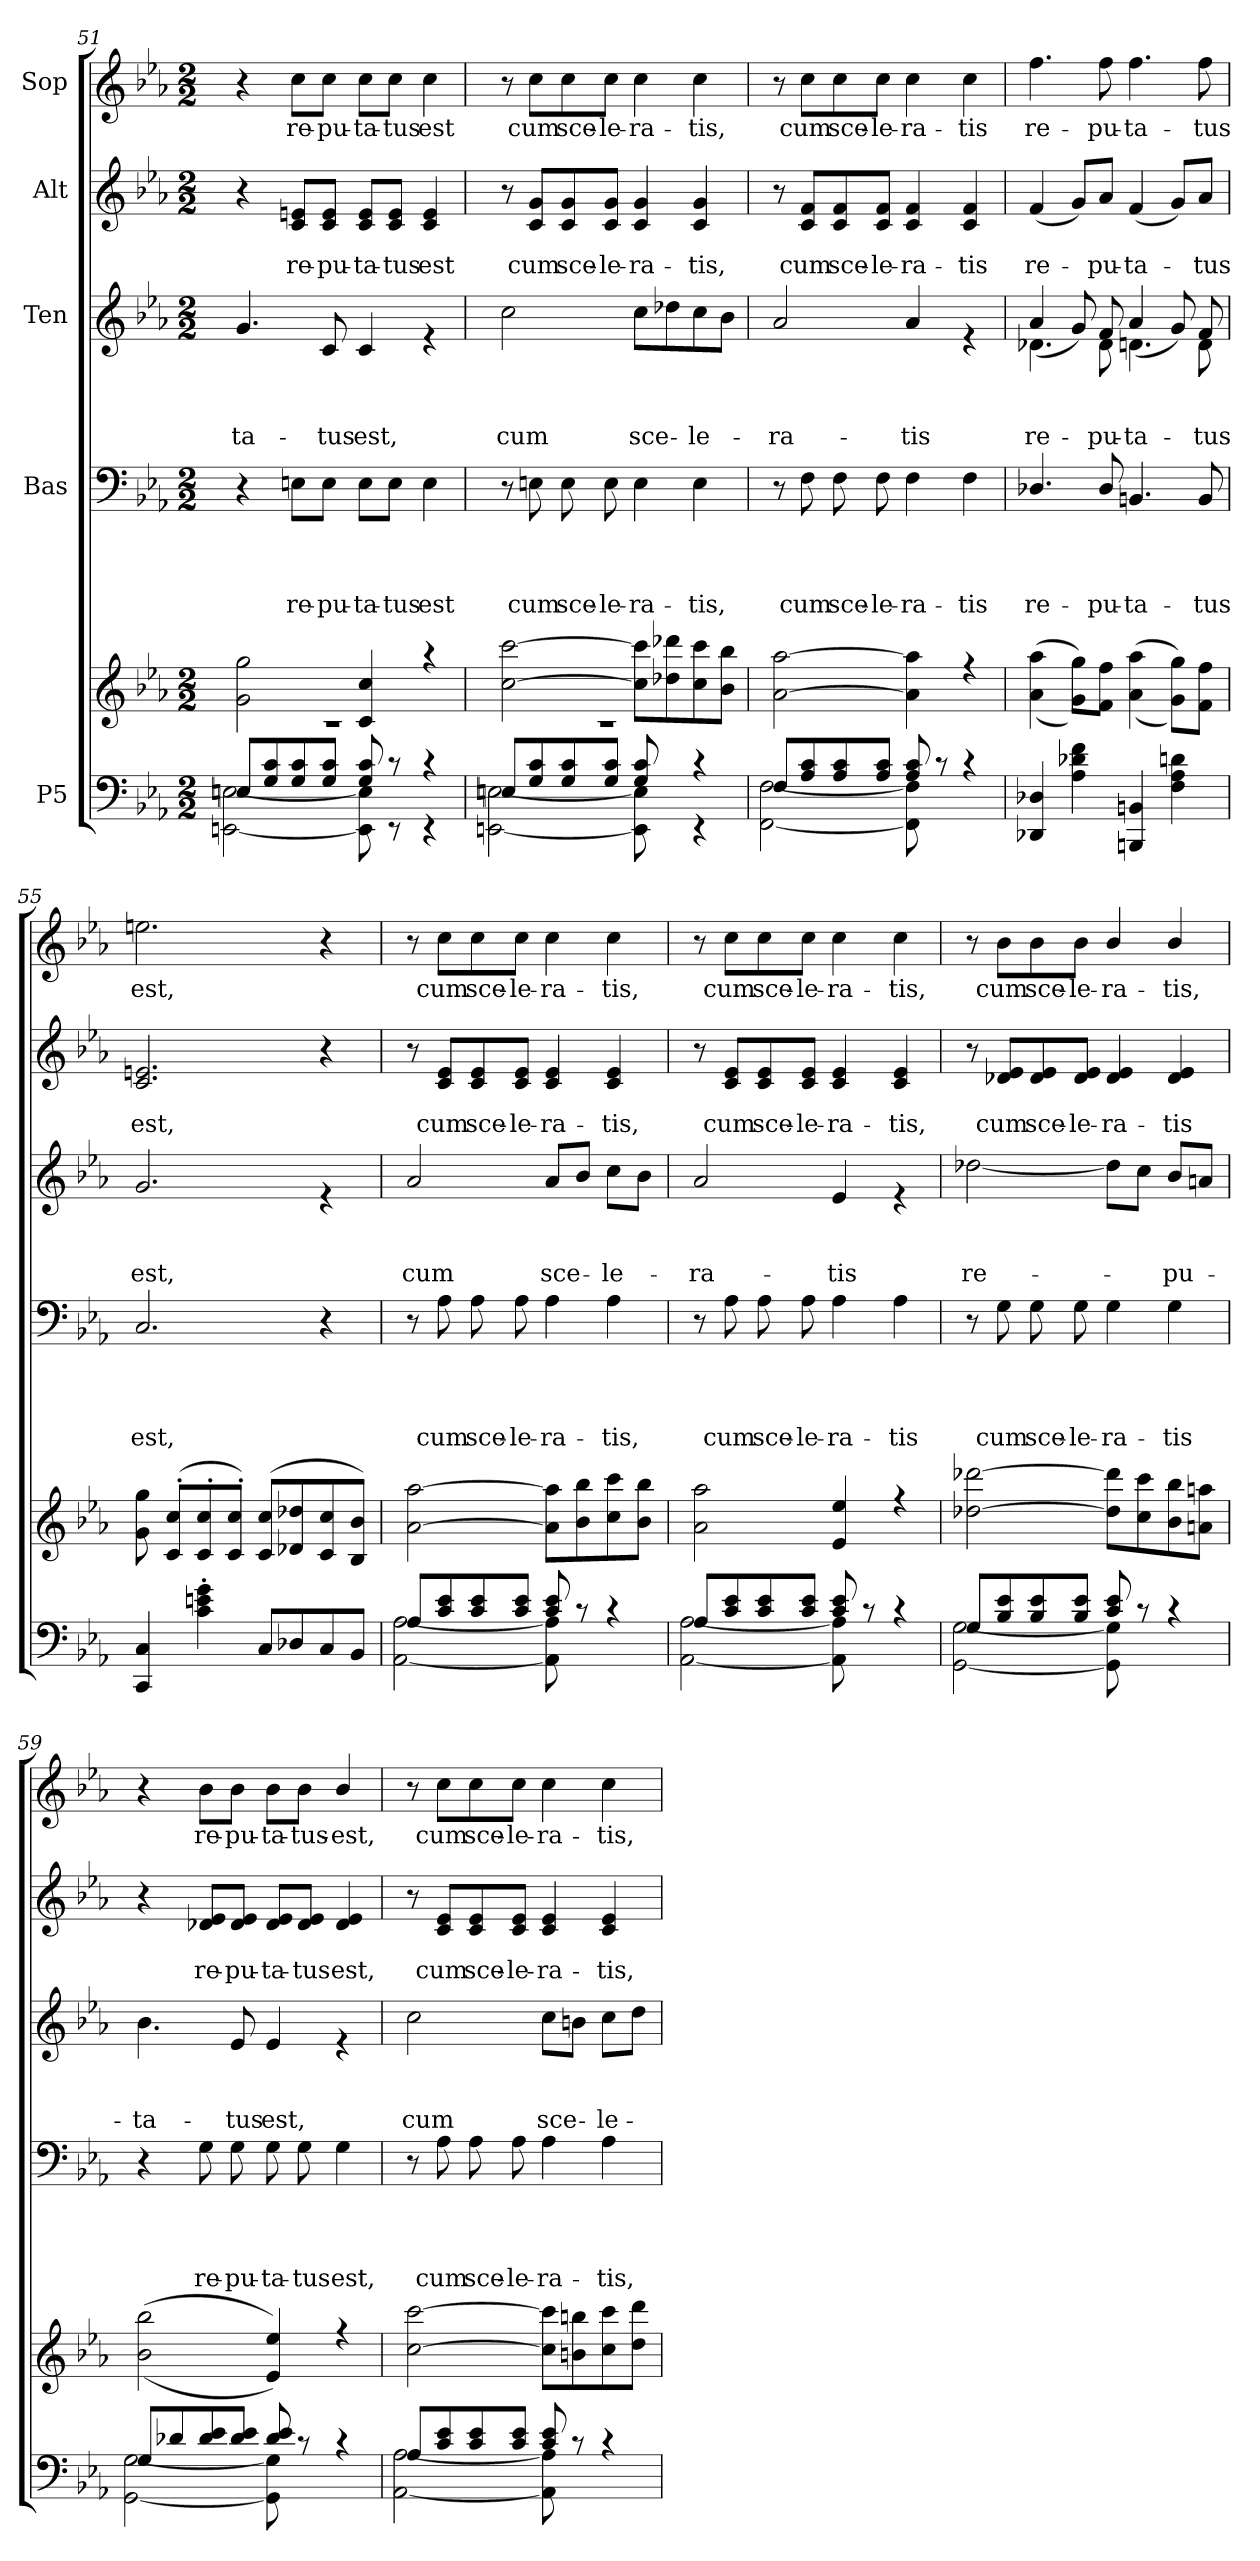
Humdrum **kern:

**kern	**kern	**kern	**text	**text	**text	**text	**kern	**text	**text	**text	**kern	**text	**text	**kern	**text
*part5	*part5	*part4	*part4	*part4	*part4	*part4	*part3	*part3	*part3	*part3	*part2	*part2	*part2	*part1	*part1
*staff6	*staff5	*staff4	*staff4	*staff4	*staff4	*staff4	*staff3	*staff3	*staff3	*staff3	*staff2	*staff2	*staff2	*staff1	*staff1
*I"P5	*	*I"Bas	*	*	*	*	*I"Ten	*	*	*	*I"Alt	*	*	*I"Sop	*
!!LO:PB:g=z
*clefF4	*clefG2	*clefF4	*	*	*	*	*clefG2	*	*	*	*clefG2	*	*	*clefG2	*
*k[b-e-a-]	*k[b-e-a-]	*k[b-e-a-]	*	*	*	*	*k[b-e-a-]	*	*	*	*k[b-e-a-]	*	*	*k[b-e-a-]	*
*E-:	*E-:	*E-:	*	*	*	*	*E-:	*	*	*	*E-:	*	*	*E-:	*
*M2/2	*M2/2	*M2/2	*	*	*	*	*M2/2	*	*	*	*M2/2	*	*	*M2/2	*
=51	=51	=51	=51	=51	=51	=51	=51	=51	=51	=51	=51	=51	=51	=51	=51
*^	*^	*	*	*	*	*	*^	*	*	*	*	*	*	*	*
!	!	!	!	!	!	!	!	!	!	!	!	!	!LO:LY:b	!	!	!	!	!
8En/L	[<2EEn\ [<2En\	2g\ 2gg\	1rc	4r	.	.	.	.	1ryy	4.g/	.	.	-ta-	4r	.	.	4r	.
8G/ 8c/	.	.	.	.	.	.	.	.	.	.	.	.	.	.	.	.	.	.
!	!	!	!	!	!	!	!	!LO:LY:b	!	!	!	!	!	!	!	!LO:LY:b	!	!LO:LY:b
8G/ 8c/	.	.	.	8En\L	.	.	.	re-	.	.	.	.	.	8c/ 8en/L	.	re-	8cc\L	re-
!	!	!	!	!	!	!	!	!LO:LY:b	!	!	!	!	!LO:LY:b	!	!	!LO:LY:b	!	!LO:LY:b
8G/ 8c/J	.	.	.	8E\J	.	.	.	-pu-	.	8c/	.	.	-tus	8c/ 8e/J	.	-pu-	8cc\J	-pu-
!	!	!	!	!	!	!	!	!LO:LY:b	!	!	!	!	!LO:LY:b	!	!	!LO:LY:b	!	!LO:LY:b
8G/ 8c/	8EE\] 8E\]	4c/ 4cc/	.	8E\L	.	.	.	-ta-	.	4c/	.	.	est,	8c/ 8e/L	.	-ta-	8cc\L	-ta-
!	!	!	!	!	!	!	!	!LO:LY:b	!	!	!	!	!	!	!	!LO:LY:b	!	!LO:LY:b
8rc	8rEE	.	.	8E\J	.	.	.	-tus	.	.	.	.	.	8c/ 8e/J	.	-tus	8cc\J	-tus
!	!	!	!	!	!	!	!	!LO:LY:b	!	!	!	!	!	!	!	!LO:LY:b	!	!LO:LY:b
4rc	4rEE	4raa	.	4E\	.	.	.	est	.	4r	.	.	.	4c/ 4e/	.	est	4cc\	est
=52	=52	=52	=52	=52	=52	=52	=52	=52	=52	=52	=52	=52	=52	=52	=52	=52	=52	=52
!	!	!	!	!	!	!	!	!	!	!	!	!	!LO:LY:b	!	!	!	!	!
8En/L	[<2EEn\ [<2En\	[<2cc\ [>2ccc\	1rc	8r	.	.	.	.	1ryy	2cc\	.	.	cum	8r	.	.	8r	.
!	!	!	!	!	!	!	!	!LO:LY:b	!	!	!	!	!	!	!	!LO:LY:b	!	!LO:LY:b
8G/ 8c/	.	.	.	8En\	.	.	.	cum	.	.	.	.	.	8c/ 8g/L	.	cum	8cc\L	cum
!	!	!	!	!	!	!	!	!LO:LY:b	!	!	!	!	!	!	!	!LO:LY:b	!	!LO:LY:b
8G/ 8c/	.	.	.	8E\	.	.	.	sce-	.	.	.	.	.	8c/ 8g/	.	sce-	8cc\	sce-
!	!	!	!	!	!	!	!	!LO:LY:b	!	!	!	!	!	!	!	!LO:LY:b	!	!LO:LY:b
8G/ 8c/J	.	.	.	8E\	.	.	.	-le-	.	.	.	.	.	8c/ 8g/J	.	-le-	8cc\J	-le-
!	!	!	!	!	!	!	!	!LO:LY:b	!	!	!	!	!LO:LY:b	!	!	!LO:LY:b	!	!LO:LY:b
8G/ 8c/	8EE\] 8E\]	8cc\] 8ccc\]L	.	4E\	.	.	.	-ra-	.	8cc\L	.	.	sce-	4c/ 4g/	.	-ra-	4cc\	-ra-
8ryy	8ryy	8dd-X\ 8ddd-X\	.	.	.	.	.	.	.	8dd-X\	.	.	.	.	.	.	.	.
!	!	!	!	!	!	!	!	!LO:LY:b	!	!	!	!	!LO:LY:b	!	!	!LO:LY:b	!	!LO:LY:b
4rc	4rEE	8cc\ 8ccc\	.	4E\	.	.	.	-tis,	.	8cc\	.	.	-le-	4c/ 4g/	.	-tis,	4cc\	-tis,
.	.	8b-\ 8bb-\J	.	.	.	.	.	.	.	8b-\J	.	.	.	.	.	.	.	.
=53	=53	=53	=53	=53	=53	=53	=53	=53	=53	=53	=53	=53	=53	=53	=53	=53	=53	=53
!	!	!	!	!	!	!	!	!	!	!	!	!	!LO:LY:b	!	!	!	!	!
8F/L	[<2FF\ [<2F\	[<2a-\ [<2aa-\	1ryy	8r	.	.	.	.	1ryy	2a-/	.	.	-ra-	8r	.	.	8r	.
!	!	!	!	!	!	!	!	!LO:LY:b	!	!	!	!	!	!	!	!LO:LY:b	!	!LO:LY:b
8A-/ 8c/	.	.	.	8F\	.	.	.	cum	.	.	.	.	.	8c/ 8f/L	.	cum	8cc\L	cum
!	!	!	!	!	!	!	!	!LO:LY:b	!	!	!	!	!	!	!	!LO:LY:b	!	!LO:LY:b
8A-/ 8c/	.	.	.	8F\	.	.	.	sce-	.	.	.	.	.	8c/ 8f/	.	sce-	8cc\	sce-
!	!	!	!	!	!	!	!	!LO:LY:b	!	!	!	!	!	!	!	!LO:LY:b	!	!LO:LY:b
8A-/ 8c/J	.	.	.	8F\	.	.	.	-le-	.	.	.	.	.	8c/ 8f/J	.	-le-	8cc\J	-le-
!	!	!	!	!	!	!	!	!LO:LY:b	!	!	!	!	!LO:LY:b	!	!	!LO:LY:b	!	!LO:LY:b
8A-/ 8c/	8FF\] 8F\]	4a-\] 4aa-\]	.	4F\	.	.	.	-ra-	.	4a-/	.	.	-tis	4c/ 4f/	.	-ra-	4cc\	-ra-
8rc	4.ryy	.	.	.	.	.	.	.	.	.	.	.	.	.	.	.	.	.
!	!	!	!	!	!	!	!	!LO:LY:b	!	!	!	!	!	!	!	!LO:LY:b	!	!LO:LY:b
4rc	.	4r	.	4F\	.	.	.	-tis	.	4r	.	.	.	4c/ 4f/	.	-tis	4cc\	-tis
=54	=54	=54	=54	=54	=54	=54	=54	=54	=54	=54	=54	=54	=54	=54	=54	=54	=54	=54
!	!	!	!	!	!	!	!	!LO:LY:b	!	!	!	!	!LO:LY:b	!	!	!LO:LY:b	!	!LO:LY:b
4DD-X/ 4D-X/	1ryy	(>(<4a-\ 4aa-\	1ryy	4.D-X/	.	.	.	re-	4.d-X\	(<4a-/	.	.	re-	(<4f/	.	re-	4.ff\	re-
4A-\ 4d-X\ 4f\	.	8g\ 8gg\L))	.	.	.	.	.	.	.	8g/)	.	.	.	8g/L)	.	.	.	.
!	!	!	!	!	!	!	!	!LO:LY:b	!	!	!	!	!LO:LY:b	!	!	!LO:LY:b	!	!LO:LY:b
.	.	8f\ 8ff\J	.	8D-/	.	.	.	-pu-	8d-\	8f/	.	.	-pu-	8a-/J	.	-pu-	8ff\	-pu-
!	!	!	!	!	!	!	!	!LO:LY:b	!	!	!	!	!LO:LY:b	!	!	!LO:LY:b	!	!LO:LY:b
4BBBn/ 4BBn/	.	(>(<4a-\ 4aa-\	.	4.BBn/	.	.	.	-ta-	4.dn\	(<4a-/	.	.	-ta-	(<4f/	.	-ta-	4.ff\	-ta-
4F\ 4A-\ 4dn\	.	8g\ 8gg\L))	.	.	.	.	.	.	.	8g/)	.	.	.	8g/L)	.	.	.	.
!	!	!	!	!	!	!	!	!LO:LY:b	!	!	!	!	!LO:LY:b	!	!	!LO:LY:b	!	!LO:LY:b
.	.	8f\ 8ff\J	.	8BB/	.	.	.	-tus	8d\	8f/	.	.	-tus	8a-/J	.	-tus	8ff\	-tus
!!LO:LB:g=z
=55	=55	=55	=55	=55	=55	=55	=55	=55	=55	=55	=55	=55	=55	=55	=55	=55	=55	=55
!	!	!	!	!	!	!	!	!LO:LY:b	!	!	!	!	!LO:LY:b	!	!	!LO:LY:b	!	!LO:LY:b
4CC/ 4C/	1ryy	8g\ 8gg\	1ryy	2.C/	.	.	.	est,	1ryy	2.g/	.	.	est,	2.c/ 2.en/	.	est,	2.een\	est,
.	.	(<8c/'> 8cc/'>L	.	.	.	.	.	.	.	.	.	.	.	.	.	.	.	.
4c\'> 4en\'> 4g\'>	.	8c/'> 8cc/'>	.	.	.	.	.	.	.	.	.	.	.	.	.	.	.	.
.	.	8c/'> 8cc/'>J)	.	.	.	.	.	.	.	.	.	.	.	.	.	.	.	.
8C/L	.	(<8c/ 8cc/L	.	.	.	.	.	.	.	.	.	.	.	.	.	.	.	.
8D-X/	.	8d-X/ 8dd-X/	.	.	.	.	.	.	.	.	.	.	.	.	.	.	.	.
8C/	.	8c/ 8cc/	.	4r	.	.	.	.	.	4r	.	.	.	4r	.	.	4r	.
8BB-/J	.	8B-/ 8b-/J)	.	.	.	.	.	.	.	.	.	.	.	.	.	.	.	.
=56	=56	=56	=56	=56	=56	=56	=56	=56	=56	=56	=56	=56	=56	=56	=56	=56	=56	=56
!	!	!	!	!	!	!	!	!	!	!	!	!	!LO:LY:b	!	!	!	!	!
8A-/L	[<2AA-\ [<2A-\	[<2a-\ [>2aa-\	1ryy	8r	.	.	.	.	1ryy	2a-/	.	.	cum	8r	.	.	8r	.
!	!	!	!	!	!	!	!	!LO:LY:b	!	!	!	!	!	!	!	!LO:LY:b	!	!LO:LY:b
8c/ 8e-/	.	.	.	8A-\	.	.	.	cum	.	.	.	.	.	8c/ 8e-/L	.	cum	8cc\L	cum
!	!	!	!	!	!	!	!	!LO:LY:b	!	!	!	!	!	!	!	!LO:LY:b	!	!LO:LY:b
8c/ 8e-/	.	.	.	8A-\	.	.	.	sce-	.	.	.	.	.	8c/ 8e-/	.	sce-	8cc\	sce-
!	!	!	!	!	!	!	!	!LO:LY:b	!	!	!	!	!	!	!	!LO:LY:b	!	!LO:LY:b
8c/ 8e-/J	.	.	.	8A-\	.	.	.	-le-	.	.	.	.	.	8c/ 8e-/J	.	-le-	8cc\J	-le-
!	!	!	!	!	!	!	!	!LO:LY:b	!	!	!	!	!LO:LY:b	!	!	!LO:LY:b	!	!LO:LY:b
8c/ 8e-/	8AA-\] 8A-\]	8a-\] 8aa-\]L	.	4A-\	.	.	.	-ra-	.	8a-/L	.	.	sce-	4c/ 4e-/	.	-ra-	4cc\	-ra-
8rc	4.ryy	8b-\ 8bb-\	.	.	.	.	.	.	.	8b-/J	.	.	.	.	.	.	.	.
!	!	!	!	!	!	!	!	!LO:LY:b	!	!	!	!	!LO:LY:b	!	!	!LO:LY:b	!	!LO:LY:b
4rc	.	8cc\ 8ccc\	.	4A-\	.	.	.	-tis,	.	8cc\L	.	.	-le-	4c/ 4e-/	.	-tis,	4cc\	-tis,
.	.	8b-\ 8bb-\J	.	.	.	.	.	.	.	8b-\J	.	.	.	.	.	.	.	.
=57	=57	=57	=57	=57	=57	=57	=57	=57	=57	=57	=57	=57	=57	=57	=57	=57	=57	=57
!	!	!	!	!	!	!	!	!	!	!	!	!	!LO:LY:b	!	!	!	!	!
8A-/L	[<2AA-\ [<2A-\	2a-\ 2aa-\	1ryy	8r	.	.	.	.	1ryy	2a-/	.	.	-ra-	8r	.	.	8r	.
!	!	!	!	!	!	!	!	!LO:LY:b	!	!	!	!	!	!	!	!LO:LY:b	!	!LO:LY:b
8c/ 8e-/	.	.	.	8A-\	.	.	.	cum	.	.	.	.	.	8c/ 8e-/L	.	cum	8cc\L	cum
!	!	!	!	!	!	!	!	!LO:LY:b	!	!	!	!	!	!	!	!LO:LY:b	!	!LO:LY:b
8c/ 8e-/	.	.	.	8A-\	.	.	.	sce-	.	.	.	.	.	8c/ 8e-/	.	sce-	8cc\	sce-
!	!	!	!	!	!	!	!	!LO:LY:b	!	!	!	!	!	!	!	!LO:LY:b	!	!LO:LY:b
8c/ 8e-/J	.	.	.	8A-\	.	.	.	-le-	.	.	.	.	.	8c/ 8e-/J	.	-le-	8cc\J	-le-
!	!	!	!	!	!	!	!	!LO:LY:b	!	!	!	!	!LO:LY:b	!	!	!LO:LY:b	!	!LO:LY:b
8c/ 8e-/	8AA-\] 8A-\]	4e-/ 4ee-/	.	4A-\	.	.	.	-ra-	.	4e-/	.	.	-tis	4c/ 4e-/	.	-ra-	4cc\	-ra-
8rc	4.ryy	.	.	.	.	.	.	.	.	.	.	.	.	.	.	.	.	.
!	!	!	!	!	!	!	!	!LO:LY:b	!	!	!	!	!	!	!	!LO:LY:b	!	!LO:LY:b
4rc	.	4r	.	4A-\	.	.	.	-tis	.	4r	.	.	.	4c/ 4e-/	.	-tis,	4cc\	-tis,
=58	=58	=58	=58	=58	=58	=58	=58	=58	=58	=58	=58	=58	=58	=58	=58	=58	=58	=58
!	!	!	!	!	!	!	!	!	!	!	!	!	!LO:LY:b	!	!	!	!	!
8G/L	[<2GG\ [<2G\	[<2dd-X\ [>2ddd-X\	1ryy	8r	.	.	.	.	1ryy	[>2dd-X\	.	.	re-	8r	.	.	8r	.
!	!	!	!	!	!	!	!	!LO:LY:b	!	!	!	!	!	!	!	!LO:LY:b	!	!LO:LY:b
8B-/ 8e-/	.	.	.	8G\	.	.	.	cum	.	.	.	.	.	8d-X/ 8e-/L	.	cum	8b-\L	cum
!	!	!	!	!	!	!	!	!LO:LY:b	!	!	!	!	!	!	!	!LO:LY:b	!	!LO:LY:b
8B-/ 8e-/	.	.	.	8G\	.	.	.	sce-	.	.	.	.	.	8d-/ 8e-/	.	sce-	8b-\	sce-
!	!	!	!	!	!	!	!	!LO:LY:b	!	!	!	!	!	!	!	!LO:LY:b	!	!LO:LY:b
8B-/ 8e-/J	.	.	.	8G\	.	.	.	-le-	.	.	.	.	.	8d-/ 8e-/J	.	-le-	8b-\J	-le-
!	!	!	!	!	!	!	!	!LO:LY:b	!	!	!	!	!	!	!	!LO:LY:b	!	!LO:LY:b
8c/ 8e-/	8GG\] 8G\]	8dd-\] 8ddd-\]L	.	4G\	.	.	.	-ra-	.	8dd-\L]	.	.	.	4d-/ 4e-/	.	-ra-	4b-/	-ra-
8rc	4.ryy	8cc\ 8ccc\	.	.	.	.	.	.	.	8cc\J	.	.	.	.	.	.	.	.
!	!	!	!	!	!	!	!	!LO:LY:b	!	!	!	!	!LO:LY:b	!	!	!LO:LY:b	!	!LO:LY:b
4rc	.	8b-\ 8bb-\	.	4G\	.	.	.	-tis	.	8b-/L	.	.	-pu-	4d-/ 4e-/	.	-tis	4b-/	-tis,
.	.	8an\ 8aan\J	.	.	.	.	.	.	.	8an/J	.	.	.	.	.	.	.	.
!!LO:PB:g=z
=59	=59	=59	=59	=59	=59	=59	=59	=59	=59	=59	=59	=59	=59	=59	=59	=59	=59	=59
!	!	!	!	!	!	!	!	!	!	!	!	!	!LO:LY:b	!	!	!	!	!
8G/L	[<2GG\ [<2G\	(>(<2b-\ 2bb-\	1ryy	4r	.	.	.	.	1ryy	4.b-\	.	.	-ta-	4r	.	.	4r	.
8d-X/	.	.	.	.	.	.	.	.	.	.	.	.	.	.	.	.	.	.
!	!	!	!	!	!	!	!	!LO:LY:b	!	!	!	!	!	!	!	!LO:LY:b	!	!LO:LY:b
8d-/ 8e-/	.	.	.	8G\	.	.	.	re-	.	.	.	.	.	8d-X/ 8e-/L	.	re-	8b-\L	re-
!	!	!	!	!	!	!	!	!LO:LY:b	!	!	!	!	!LO:LY:b	!	!	!LO:LY:b	!	!LO:LY:b
8d-/ 8e-/J	.	.	.	8G\	.	.	.	-pu-	.	8e-/	.	.	-tus	8d-/ 8e-/J	.	-pu-	8b-\J	-pu-
!	!	!	!	!	!	!	!	!LO:LY:b	!	!	!	!	!LO:LY:b	!	!	!LO:LY:b	!	!LO:LY:b
8d-/ 8e-/	8GG\] 8G\]	4e-/ 4ee-/))	.	8G\	.	.	.	-ta-	.	4e-/	.	.	est,	8d-/ 8e-/L	.	-ta-	8b-\L	-ta-
!	!	!	!	!	!	!	!	!LO:LY:b	!	!	!	!	!	!	!	!LO:LY:b	!	!LO:LY:b
8rc	4.ryy	.	.	8G\	.	.	.	-tus	.	.	.	.	.	8d-/ 8e-/J	.	-tus	8b-\J	-tus-
!	!	!	!	!	!	!	!	!LO:LY:b	!	!	!	!	!	!	!	!LO:LY:b	!	!LO:LY:b
4rc	.	4r	.	4G\	.	.	.	est,	.	4r	.	.	.	4d-/ 4e-/	.	est,	4b-/	-est,
=60	=60	=60	=60	=60	=60	=60	=60	=60	=60	=60	=60	=60	=60	=60	=60	=60	=60	=60
!	!	!	!	!	!	!	!	!	!	!	!	!	!LO:LY:b	!	!	!	!	!
8A-/L	[<2AA-\ [<2A-\	[<2cc\ [>2ccc\	1ryy	8r	.	.	.	.	1ryy	2cc\	.	.	cum	8r	.	.	8r	.
!	!	!	!	!	!	!	!	!LO:LY:b	!	!	!	!	!	!	!	!LO:LY:b	!	!LO:LY:b
8c/ 8e-/	.	.	.	8A-\	.	.	.	cum	.	.	.	.	.	8c/ 8e-/L	.	cum	8cc\L	cum
!	!	!	!	!	!	!	!	!LO:LY:b	!	!	!	!	!	!	!	!LO:LY:b	!	!LO:LY:b
8c/ 8e-/	.	.	.	8A-\	.	.	.	sce-	.	.	.	.	.	8c/ 8e-/	.	sce-	8cc\	sce-
!	!	!	!	!	!	!	!	!LO:LY:b	!	!	!	!	!	!	!	!LO:LY:b	!	!LO:LY:b
8c/ 8e-/J	.	.	.	8A-\	.	.	.	-le-	.	.	.	.	.	8c/ 8e-/J	.	-le-	8cc\J	-le-
!	!	!	!	!	!	!	!	!LO:LY:b	!	!	!	!	!LO:LY:b	!	!	!LO:LY:b	!	!LO:LY:b
8c/ 8e-/	8AA-\] 8A-\]	8cc\] 8ccc\]L	.	4A-\	.	.	.	-ra-	.	8cc\L	.	.	sce-	4c/ 4e-/	.	-ra-	4cc\	-ra-
8rc	4.ryy	8bn\ 8bbn\	.	.	.	.	.	.	.	8bn\J	.	.	.	.	.	.	.	.
!	!	!	!	!	!	!	!	!LO:LY:b	!	!	!	!	!LO:LY:b	!	!	!LO:LY:b	!	!LO:LY:b
4rc	.	8cc\ 8ccc\	.	4A-\	.	.	.	-tis,	.	8cc\L	.	.	-le-	4c/ 4e-/	.	-tis,	4cc\	-tis,
.	.	8dd\ 8ddd\J	.	.	.	.	.	.	.	8dd\J	.	.	.	.	.	.	.	.
*v	*v	*	*	*	*	*	*	*	*v	*v	*	*	*	*	*	*	*	*
*	*v	*v	*	*	*	*	*	*	*	*	*	*	*	*	*	*
=	=	=	=	=	=	=	=	=	=	=	=	=	=	=	=
*-	*-	*-	*-	*-	*-	*-	*-	*-	*-	*-	*-	*-	*-	*-	*-
